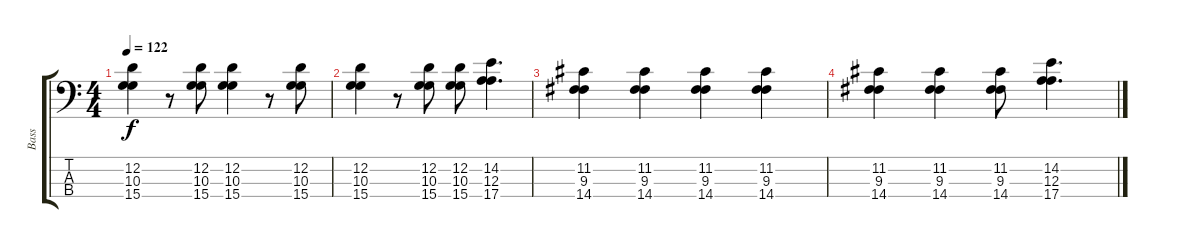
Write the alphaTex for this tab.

\track ("Bass" "Bass") {instrument electricbassfinger}
\staff {score tabs}
\tuning (G2 D2 A1 E1) {hide}
\ts (4 4)
\tempo 122
\clef f4
\ks c
(12.2 10.3 15.4).4{dy f} r.8 (12.2 10.3 15.4).8 (12.2 10.3 15.4).4 r.8 (12.2 10.3 15.4).8 |
(12.2 10.3 15.4).4 r.8 (12.2 10.3 15.4).8 (12.2 10.3 15.4).8 (14.2 12.3 17.4).4{d} |
(11.2 9.3 14.4).4 (11.2 9.3 14.4).4 (11.2 9.3 14.4).4 (11.2 9.3 14.4).4 |
(11.2 9.3 14.4).4 (11.2 9.3 14.4).4 (11.2 9.3 14.4).8 (14.2 12.3 17.4).4{d}
